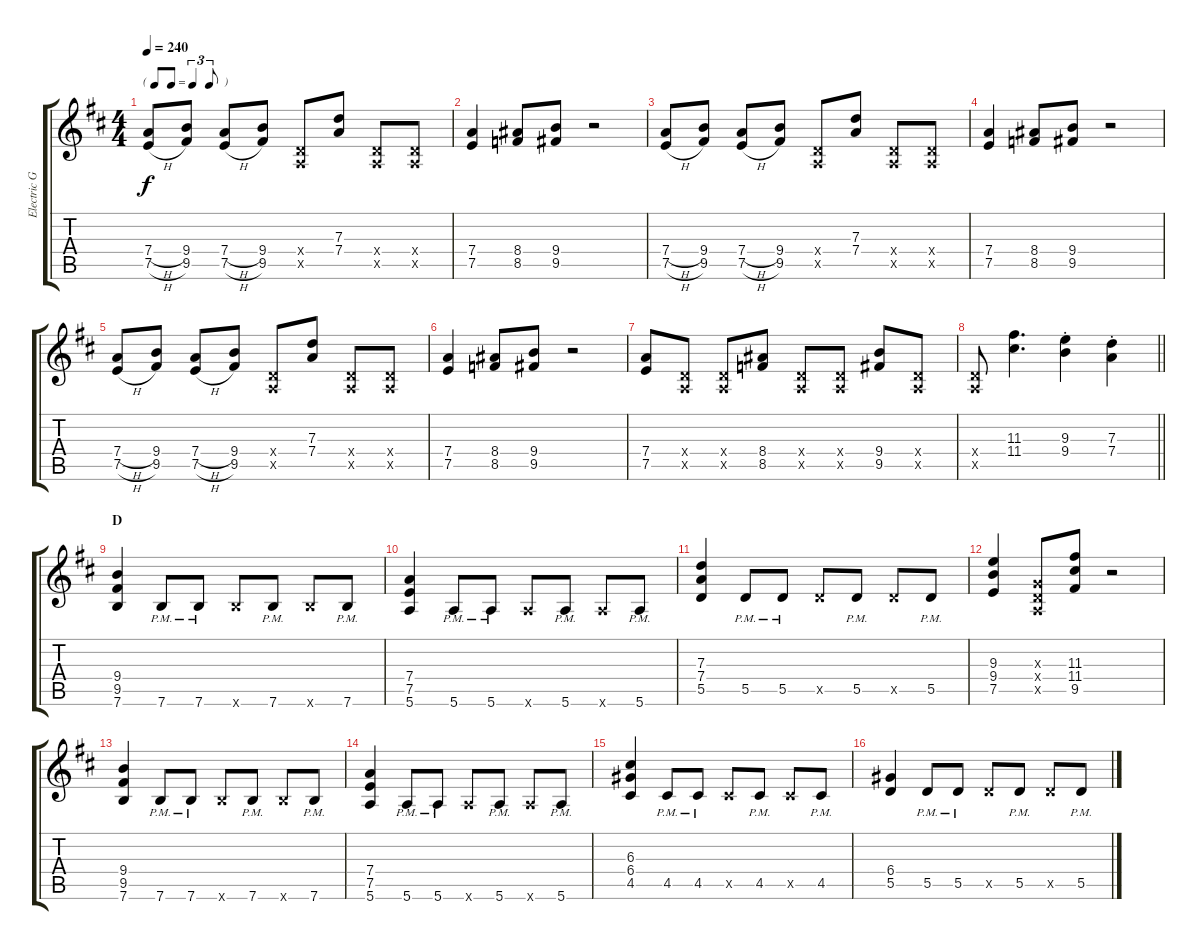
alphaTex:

\track ("Electric Guitar I" "Electric G") {instrument overdrivenguitar}
\staff {score tabs}
\tuning (E4 B3 G3 D3 A2 E2) {hide}
\ts (4 4)
\tf triplet8th
\tempo 240
\clef g2
\ks d
(7.4{h} 7.5{h}).8{dy f} (9.4 9.5).8 (7.4{h} 7.5{h}).8 (9.4 9.5).8 (0.4{x} 0.5{x}).8 (7.3 7.4).8 (0.4{x} 0.5{x}).8 (0.4{x} 0.5{x}).8 |
(7.4 7.5).4 (8.4 8.5).8 (9.4 9.5).8 r.2 |
(7.4{h} 7.5{h}).8 (9.4 9.5).8 (7.4{h} 7.5{h}).8 (9.4 9.5).8 (0.4{x} 0.5{x}).8 (7.3 7.4).8 (0.4{x} 0.5{x}).8 (0.4{x} 0.5{x}).8 |
(7.4 7.5).4 (8.4 8.5).8 (9.4 9.5).8 r.2 |
(7.4{h} 7.5{h}).8 (9.4 9.5).8 (7.4{h} 7.5{h}).8 (9.4 9.5).8 (0.4{x} 0.5{x}).8 (7.3 7.4).8 (0.4{x} 0.5{x}).8 (0.4{x} 0.5{x}).8 |
(7.4 7.5).4 (8.4 8.5).8 (9.4 9.5).8 r.2 |
(7.4 7.5).8 (0.4{x} 0.5{x}).8 (0.4{x} 0.5{x}).8 (8.4 8.5).8 (0.4{x} 0.5{x}).8 (0.4{x} 0.5{x}).8 (9.4 9.5).8 (0.4{x} 0.5{x}).8 |
\barLineRight lightlight
(0.4{x} 0.5{x}).8 (11.3 11.4).4{d} (9.3{st} 9.4{st}).4 (7.3{st} 7.4{st}).4 |
\section ("" "D")
(9.4 9.5 7.6).4 7.6{pm}.8 7.6{pm}.8 7.6{x}.8 7.6{pm}.8 7.6{x}.8 7.6{pm}.8 |
(7.4 7.5 5.6).4 5.6{pm}.8 5.6{pm}.8 5.6{x}.8 5.6{pm}.8 5.6{x}.8 5.6{pm}.8 |
(7.3 7.4 5.5).4 5.5{pm}.8 5.5{pm}.8 5.5{x}.8 5.5{pm}.8 5.5{x}.8 5.5{pm}.8 |
(9.3 9.4 7.5).4 (0.3{x} 0.4{x} 0.5{x}).8 (11.3 11.4 9.5).8 r.2 |
(9.4 9.5 7.6).4 7.6{pm}.8 7.6{pm}.8 7.6{x}.8 7.6{pm}.8 7.6{x}.8 7.6{pm}.8 |
(7.4 7.5 5.6).4 5.6{pm}.8 5.6{pm}.8 5.6{x}.8 5.6{pm}.8 5.6{x}.8 5.6{pm}.8 |
(6.3 6.4 4.5).4 4.5{pm}.8 4.5{pm}.8 4.5{x}.8 4.5{pm}.8 4.5{x}.8 4.5{pm}.8 |
(6.4 5.5).4 5.5{pm}.8 5.5{pm}.8 5.5{x}.8 5.5{pm}.8 5.5{x}.8 5.5{pm}.8
